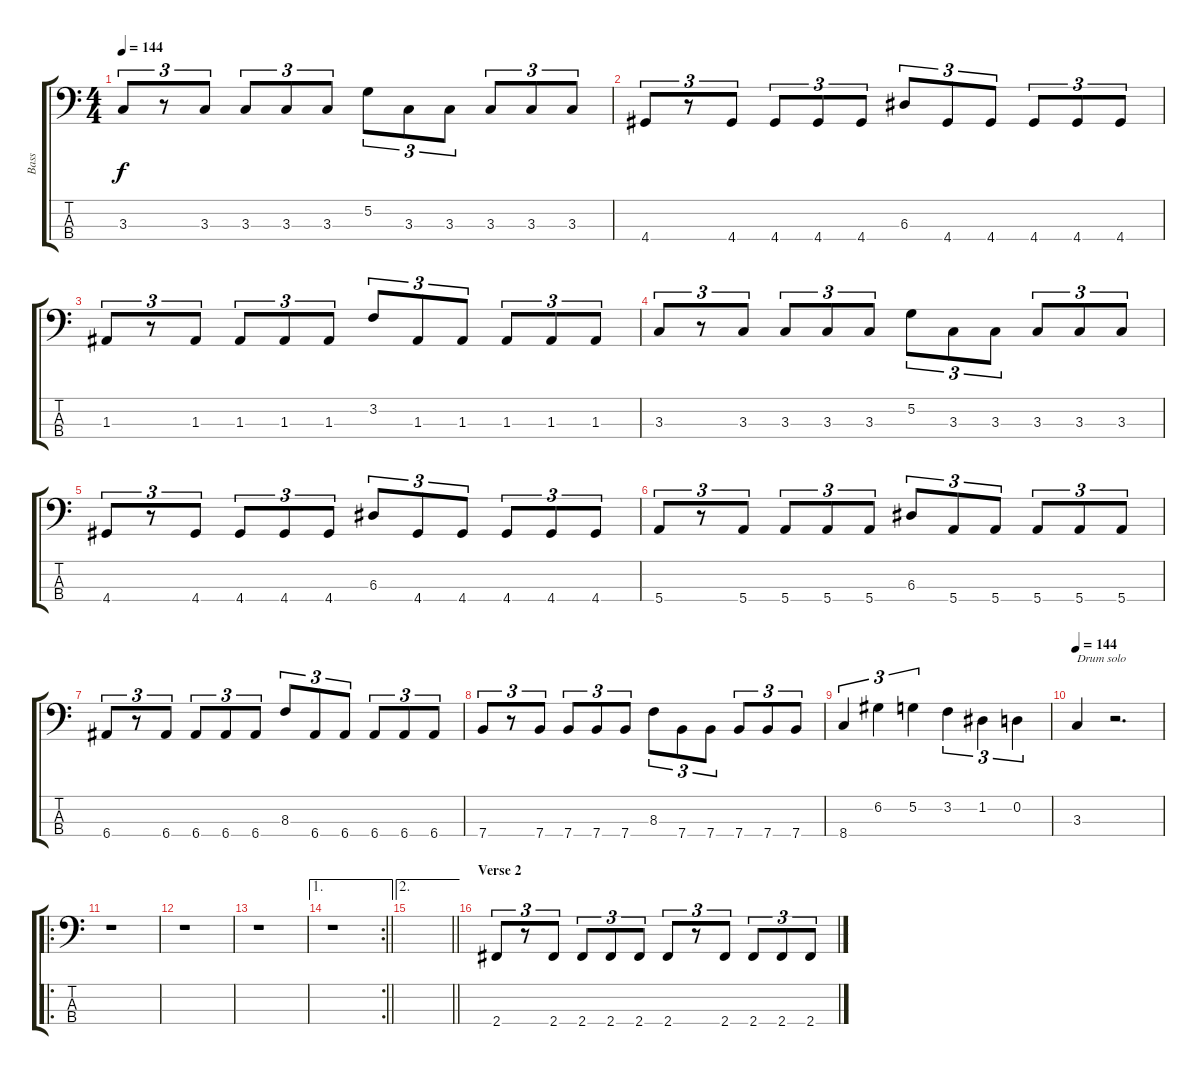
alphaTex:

\track ("Bass" "Bass") {instrument electricbassfinger}
\staff {score tabs}
\tuning (G2 D2 A1 E1) {hide}
\ts (4 4)
\tempo 144
\clef f4
\ks c
3.3.8{tu (3 2) dy f} r.8{tu (3 2)} 3.3.8{tu (3 2)} 3.3.8{tu (3 2)} 3.3.8{tu (3 2)} 3.3.8{tu (3 2)} 5.2.8{tu (3 2)} 3.3.8{tu (3 2)} 3.3.8{tu (3 2)} 3.3.8{tu (3 2)} 3.3.8{tu (3 2)} 3.3.8{tu (3 2)} |
4.4.8{tu (3 2)} r.8{tu (3 2)} 4.4.8{tu (3 2)} 4.4.8{tu (3 2)} 4.4.8{tu (3 2)} 4.4.8{tu (3 2)} 6.3.8{tu (3 2)} 4.4.8{tu (3 2)} 4.4.8{tu (3 2)} 4.4.8{tu (3 2)} 4.4.8{tu (3 2)} 4.4.8{tu (3 2)} |
1.3.8{tu (3 2)} r.8{tu (3 2)} 1.3.8{tu (3 2)} 1.3.8{tu (3 2)} 1.3.8{tu (3 2)} 1.3.8{tu (3 2)} 3.2.8{tu (3 2)} 1.3.8{tu (3 2)} 1.3.8{tu (3 2)} 1.3.8{tu (3 2)} 1.3.8{tu (3 2)} 1.3.8{tu (3 2)} |
3.3.8{tu (3 2)} r.8{tu (3 2)} 3.3.8{tu (3 2)} 3.3.8{tu (3 2)} 3.3.8{tu (3 2)} 3.3.8{tu (3 2)} 5.2.8{tu (3 2)} 3.3.8{tu (3 2)} 3.3.8{tu (3 2)} 3.3.8{tu (3 2)} 3.3.8{tu (3 2)} 3.3.8{tu (3 2)} |
4.4.8{tu (3 2)} r.8{tu (3 2)} 4.4.8{tu (3 2)} 4.4.8{tu (3 2)} 4.4.8{tu (3 2)} 4.4.8{tu (3 2)} 6.3.8{tu (3 2)} 4.4.8{tu (3 2)} 4.4.8{tu (3 2)} 4.4.8{tu (3 2)} 4.4.8{tu (3 2)} 4.4.8{tu (3 2)} |
5.4.8{tu (3 2)} r.8{tu (3 2)} 5.4.8{tu (3 2)} 5.4.8{tu (3 2)} 5.4.8{tu (3 2)} 5.4.8{tu (3 2)} 6.3.8{tu (3 2)} 5.4.8{tu (3 2)} 5.4.8{tu (3 2)} 5.4.8{tu (3 2)} 5.4.8{tu (3 2)} 5.4.8{tu (3 2)} |
6.4.8{tu (3 2)} r.8{tu (3 2)} 6.4.8{tu (3 2)} 6.4.8{tu (3 2)} 6.4.8{tu (3 2)} 6.4.8{tu (3 2)} 8.3.8{tu (3 2)} 6.4.8{tu (3 2)} 6.4.8{tu (3 2)} 6.4.8{tu (3 2)} 6.4.8{tu (3 2)} 6.4.8{tu (3 2)} |
7.4.8{tu (3 2)} r.8{tu (3 2)} 7.4.8{tu (3 2)} 7.4.8{tu (3 2)} 7.4.8{tu (3 2)} 7.4.8{tu (3 2)} 8.3.8{tu (3 2)} 7.4.8{tu (3 2)} 7.4.8{tu (3 2)} 7.4.8{tu (3 2)} 7.4.8{tu (3 2)} 7.4.8{tu (3 2)} |
8.4.4{tu (3 2)} 6.2.4{tu (3 2)} 5.2.4{tu (3 2)} 3.2.4{tu (3 2)} 1.2.4{tu (3 2)} 0.2.4{tu (3 2)} |
\tempo 144
3.3.4{txt "Drum solo"} r.2{d} |
\ro
r.1 |
r.1 |
r.1 |
\ae 1
\rc 2
\barLineRight lightlight
r.1 |
\ae 2
\barLineRight lightlight
|
\section ("" "Verse 2")
2.4.8{tu (3 2)} r.8{tu (3 2)} 2.4.8{tu (3 2)} 2.4.8{tu (3 2)} 2.4.8{tu (3 2)} 2.4.8{tu (3 2)} 2.4.8{tu (3 2)} r.8{tu (3 2)} 2.4.8{tu (3 2)} 2.4.8{tu (3 2)} 2.4.8{tu (3 2)} 2.4.8{tu (3 2)}
